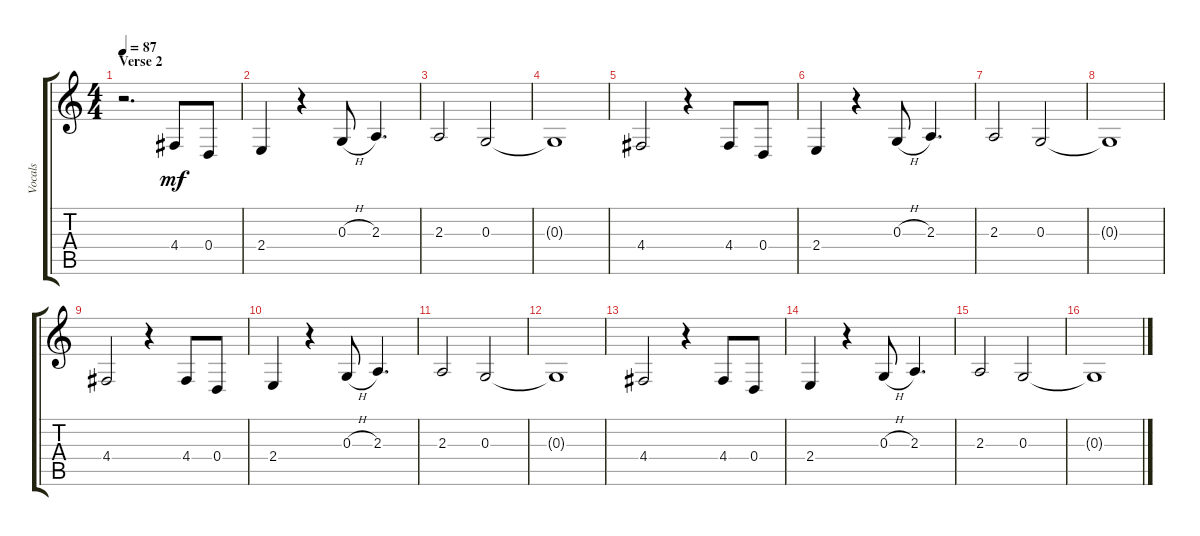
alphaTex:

\track ("Vocals" "Vocals") {instrument choiraahs}
\staff {score tabs}
\tuning (E4 B3 G3 D3 A2 E2) {hide}
\ts (4 4)
\section ("" "Verse 2")
\tempo 87
\clef g2
\ks c
r.2{d dy mf} 4.4.8 0.4.8 |
2.4.4 r.4 0.3{h}.8 2.3.4{d} |
2.3.2 0.3.2 |
0.3{t}.1 |
4.4.2 r.4 4.4.8 0.4.8 |
2.4.4 r.4 0.3{h}.8 2.3.4{d} |
2.3.2 0.3.2 |
0.3{t}.1 |
4.4.2 r.4 4.4.8 0.4.8 |
2.4.4 r.4 0.3{h}.8 2.3.4{d} |
2.3.2 0.3.2 |
0.3{t}.1 |
4.4.2 r.4 4.4.8 0.4.8 |
2.4.4 r.4 0.3{h}.8 2.3.4{d} |
2.3.2 0.3.2 |
0.3{t}.1
